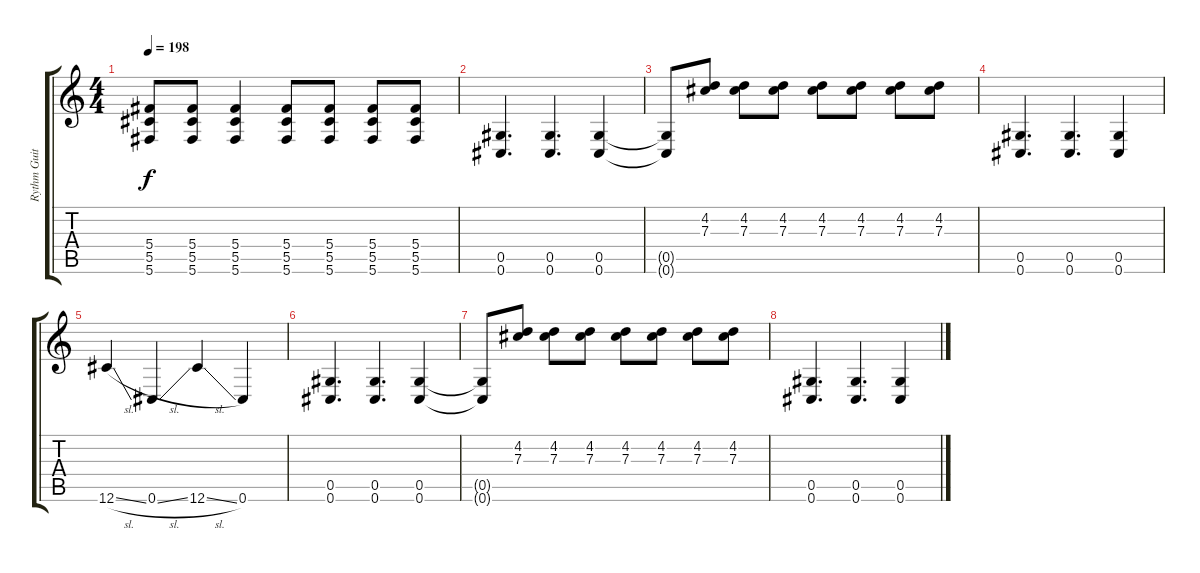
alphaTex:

\track ("Rythm Guitar" "Rythm Guit") {instrument distortionguitar}
\staff {score tabs}
\tuning (Eb4 Bb3 Gb3 Db3 Ab2 Db2) {hide}
\ts (4 4)
\tempo 198
\clef g2
\ks c
(5.4{t} 5.5{t} 5.6{t}).8{dy f} (5.4 5.5 5.6).8 (5.4 5.5 5.6).4 (5.4 5.5 5.6).8 (5.4 5.5 5.6).8 (5.4 5.5 5.6).8 (5.4 5.5 5.6).8 |
(0.5 0.6).4{d} (0.5 0.6).4{d} (0.5 0.6).4 |
(0.5{t} 0.6{t}).8 (4.2 7.3).8 (4.2 7.3).8 (4.2 7.3).8 (4.2 7.3).8 (4.2 7.3).8 (4.2 7.3).8 (4.2 7.3).8 |
(0.5 0.6).4{d} (0.5 0.6).4{d} (0.5 0.6).4 |
12.6{sl}.4 0.6{sl}.4 12.6{sl}.4 0.6.4 |
(0.5 0.6).4{d} (0.5 0.6).4{d} (0.5 0.6).4 |
(0.5{t} 0.6{t}).8 (4.2 7.3).8 (4.2 7.3).8 (4.2 7.3).8 (4.2 7.3).8 (4.2 7.3).8 (4.2 7.3).8 (4.2 7.3).8 |
(0.5 0.6).4{d} (0.5 0.6).4{d} (0.5 0.6).4
